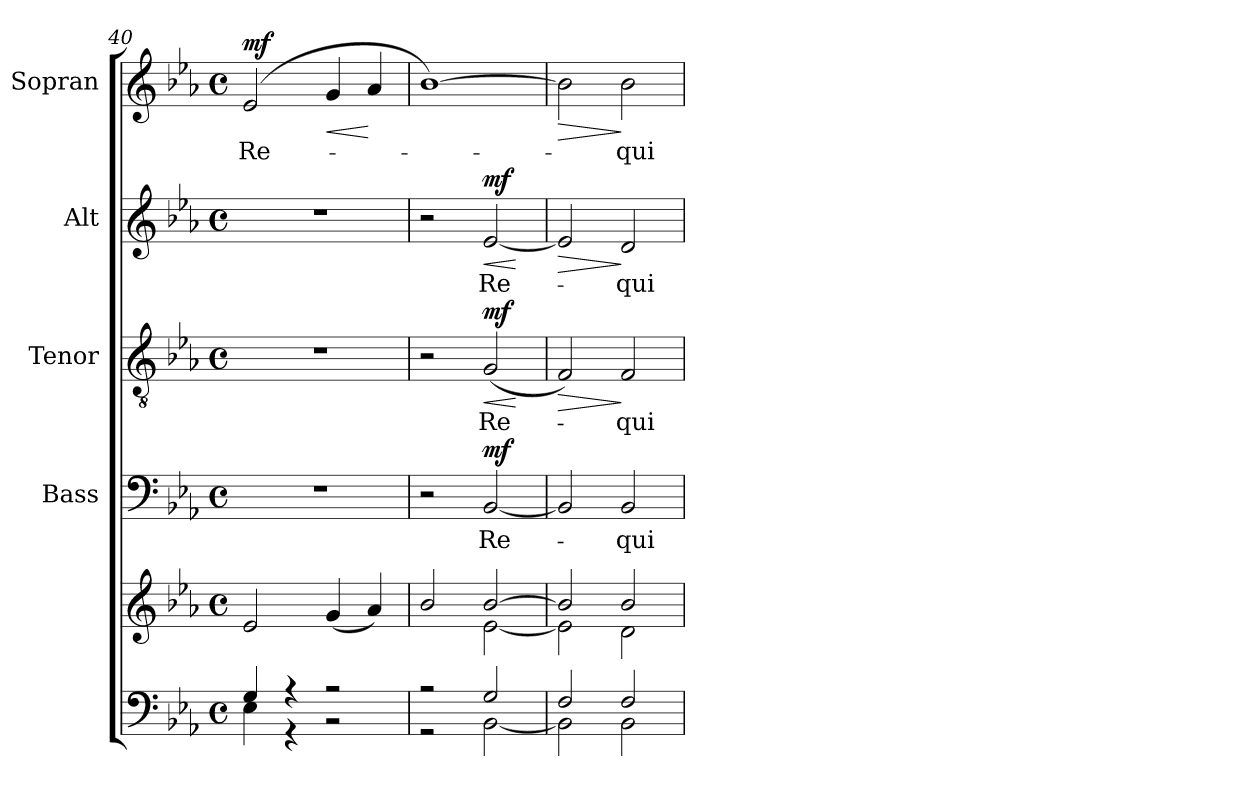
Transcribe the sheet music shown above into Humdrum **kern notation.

**kern	**kern	**kern	**text	**dynam	**kern	**text	**dynam	**kern	**text	**dynam	**kern	**text	**dynam
*part5	*part5	*part4	*part4	*part4	*part3	*part3	*part3	*part2	*part2	*part2	*part1	*part1	*part1
*staff6	*staff5	*staff4	*staff4	*staff4	*staff3	*staff3	*staff3	*staff2	*staff2	*staff2	*staff1	*staff1	*staff1
*	*	*I"Bass	*	*	*I"Tenor	*	*	*I"Alt	*	*	*I"Sopran	*	*
*	*	*I'B.	*	*	*I'T.	*	*	*I'A.	*	*	*I'S.	*	*
*clefF4	*clefG2	*clefF4	*	*	*clefGv2	*	*	*clefG2	*	*	*clefG2	*	*
*k[b-e-a-]	*k[b-e-a-]	*k[b-e-a-]	*	*	*k[b-e-a-]	*	*	*k[b-e-a-]	*	*	*k[b-e-a-]	*	*
*E-:	*E-:	*E-:	*	*	*E-:	*	*	*E-:	*	*	*E-:	*	*
*M4/4	*M4/4	*M4/4	*	*	*M4/4	*	*	*M4/4	*	*	*M4/4	*	*
*met(c)	*met(c)	*met(c)	*	*	*met(c)	*	*	*met(c)	*	*	*met(c)	*	*
=40	=40	=40	=40	=40	=40	=40	=40	=40	=40	=40	=40	=40	=40
*^	*	*	*	*	*	*	*	*	*	*	*	*	*
!	!	!	!	!	!	!	!	!	!	!	!	!	!LO:LY:b	!LO:DY:a
4G/	4E-\	2e-/	1r	.	.	1r	.	.	1r	.	.	(<2e-/	Re-	mf
4r	4r	.	.	.	.	.	.	.	.	.	.	.	.	.
!	!	!	!	!	!	!	!	!	!	!	!	!	!	!LO:HP:b
2r	2r	(<4g/	.	.	.	.	.	.	.	.	.	4g/	.	<
.	.	4a-/)	.	.	.	.	.	.	.	.	.	4a-/	.	[
=41	=41	=41	=41	=41	=41	=41	=41	=41	=41	=41	=41	=41	=41	=41
*	*	*^	*	*	*	*	*	*	*	*	*	*	*	*
2r	2r	2b-/	2ryy	2r	.	.	2r	.	.	2r	.	.	[1b-)	.	.
!	!	!	!	!	!LO:LY:b	!LO:DY:a	!	!LO:LY:b	!LO:HP:b	!	!LO:LY:b	!LO:HP:b	!	!	!
!	!	!	!	!	!	!	!	!	!LO:DY:n=1:a	!	!	!LO:DY:n=1:a	!	!	!
2G/	[<2BB-\	[>2b-/	[<2e-\	[2BB-/	Re-	mf	(<2G/	Re-	< mf	[2e-/	Re-	< mf	.	.	.
*v	*v	*	*	*	*	*	*	*	*	*	*	*	*	*	*
*	*v	*v	*	*	*	*	*	*	*	*	*	*	*	*
.	.	.	.	.	.	.	[	.	.	[	.	.	.
=42	=42	=42	=42	=42	=42	=42	=42	=42	=42	=42	=42	=42	=42
*^	*^	*	*	*	*	*	*	*	*	*	*	*	*
!	!	!	!	!	!	!	!	!	!LO:HP:b	!	!	!LO:HP:b	!	!	!LO:HP:b
2F/	2BB-\]	2b-/]	2e-\]	2BB-/]	.	.	2F/)	.	>	2e-/]	.	>	2b-\]	.	>
!	!	!	!	!	!LO:LY:b	!	!	!LO:LY:b	!	!	!LO:LY:b	!	!	!LO:LY:b	!
2F/	2BB-\	2b-/	2d\	2BB-/	-qui-	.	2F/	-qui-	]	2d/	-qui-	]	2b-\	-qui-	]
*v	*v	*	*	*	*	*	*	*	*	*	*	*	*	*	*
*	*v	*v	*	*	*	*	*	*	*	*	*	*	*	*
=	=	=	=	=	=	=	=	=	=	=	=	=	=
*-	*-	*-	*-	*-	*-	*-	*-	*-	*-	*-	*-	*-	*-
